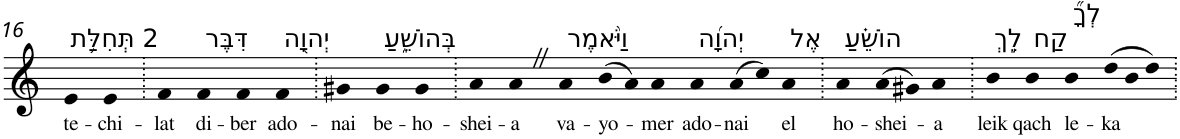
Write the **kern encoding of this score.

**kern	**text
*part1	*part1
*staff1	*staff1
*I"Piano	*
*I'Pno	*
!!LO:PB:g=z
*clefG2	*
*k[]	*
=16	=16
!LO:TX:a:t=2 תְּחִלַּ֥ת	!
!	!LO:LY:b
4e	te-
!	!LO:LY:b
4e	-chi-
=17.	=17.
!	!LO:LY:b
4f	-lat
!LO:TX:a:t=דִּבֶּר	!
!	!LO:LY:b
4f	di-
!	!LO:LY:b
4f	-ber
!LO:TX:a:t=יְהוָ֖ה	!
!	!LO:LY:b
4f	ado-
=18.	=18.
!	!LO:LY:b
4g#X	-nai
!LO:TX:a:t=בְּהוֹשֵׁ֑עַ	!
!	!LO:LY:b
4g#	be-
!	!LO:LY:b
4g#	-ho-
=19.	=19.
!	!LO:LY:b
4a	-shei-
!	!LO:LY:b
4aZ	-a
!LO:TX:a:t=וַיֹּ֨אמֶר	!
!	!LO:LY:b
4a	va-
!	!LO:LY:b
(>8b	-yo-
8a)	.
!	!LO:LY:b
4a	-mer
!LO:TX:a:t=יְהוָ֜ה	!
!	!LO:LY:b
4a	ado-
!	!LO:LY:b
(>8a	-nai
8cc)	.
!LO:TX:a:t=אֶל	!
!	!LO:LY:b
4a	el
=20.	=20.
!LO:TX:a:t=הוֹשֵׁ֗עַ	!
!	!LO:LY:b
4a	ho-
!	!LO:LY:b
(>8a	-shei-
8g#X)	.
!	!LO:LY:b
4a	-a
=21.	=21.
!LO:TX:a:t=לֵ֣ךְ	!
!	!LO:LY:b
4b	leik
!LO:TX:a:t=קַח	!
!	!LO:LY:b
4b	qach
!LO:TX:a:t=לְךָ֞	!
!	!LO:LY:b
4b	le-
!	!LO:LY:b
(>12dd	-ka
12b	.
12dd)	.
=.	=.
*-	*-
